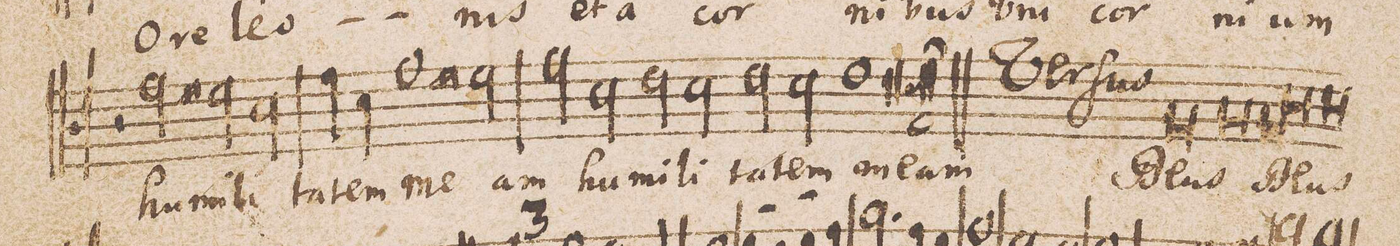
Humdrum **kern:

**kern	**text
*I"Alto	*
*clefC3	*
*k[]	*
*met(C)	*
*M2/1	*
2r	.
2g\	hu-
2f#X\	-mi-
2d\	-li-
=28-	=28-
4g\	-ta-
4d\	-te
1g	me-
2f#X\	.
=29-	=29-
2g\	-am
2d\	hu-
2e\	-mi-
2d\	-li-
=30-	=30-
2e\	-ta-
2d\	-tem
1e	me-
=31-	=31-
0dl;;	-am
=||	=||
*>B	*
G	De-
A	-us
*lig	*
G	De-
c	.
*Xlig	*
c	-us
*-	*-
